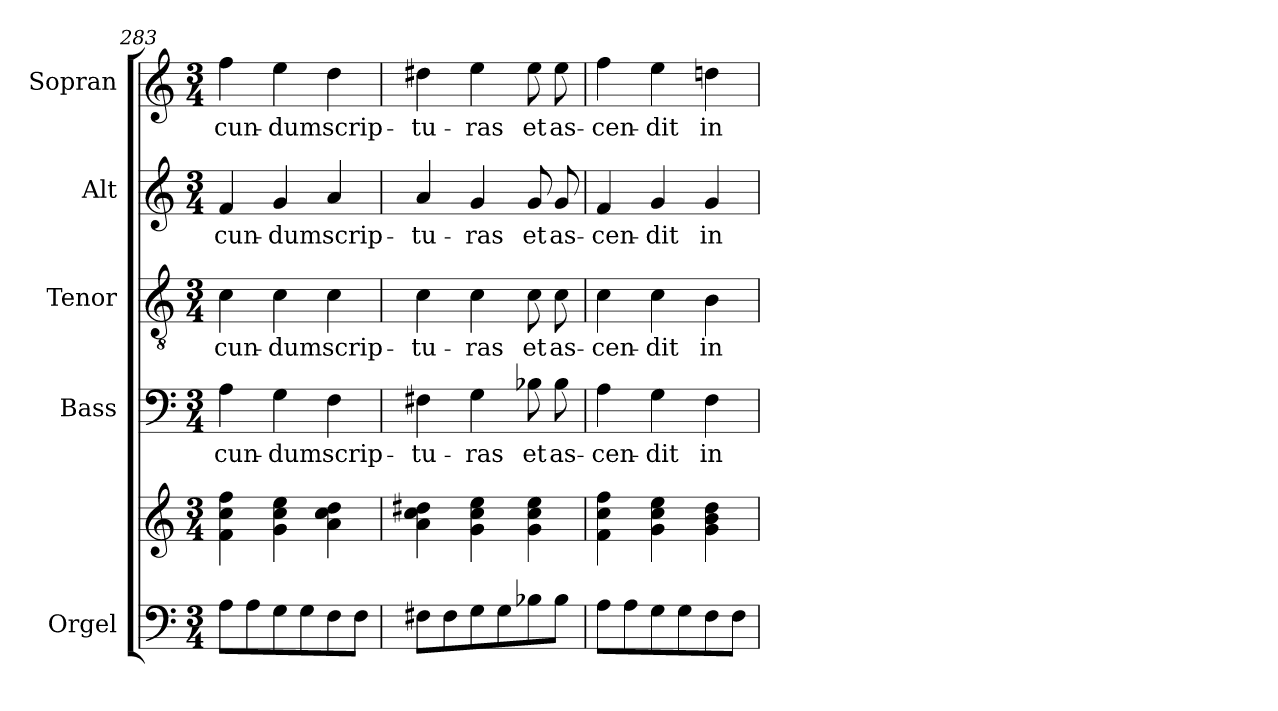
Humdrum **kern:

**kern	**kern	**kern	**text	**kern	**text	**kern	**text	**kern	**text
*part5	*part5	*part4	*part4	*part3	*part3	*part2	*part2	*part1	*part1
*staff6	*staff5	*staff4	*staff4	*staff3	*staff3	*staff2	*staff2	*staff1	*staff1
*I"Orgel	*	*I"Bass	*	*I"Tenor	*	*I"Alt	*	*I"Sopran	*
*I'Org.	*	*I'B.	*	*I'T.	*	*I'A.	*	*I'S.	*
*clefF4	*clefG2	*clefF4	*	*clefGv2	*	*clefG2	*	*clefG2	*
*k[]	*k[]	*k[]	*	*k[]	*	*k[]	*	*k[]	*
*C:	*C:	*C:	*	*C:	*	*C:	*	*C:	*
*M3/4	*M3/4	*M3/4	*	*M3/4	*	*M3/4	*	*M3/4	*
=283	=283	=283	=283	=283	=283	=283	=283	=283	=283
!	!	!	!LO:LY:b	!	!LO:LY:b	!	!LO:LY:b	!	!LO:LY:b
8A\L	4f\ 4cc\ 4ff\	4A\	-cun-	4c\	-cun-	4f/	-cun-	4ff\	-cun-
8A\	.	.	.	.	.	.	.	.	.
!	!	!	!LO:LY:b	!	!LO:LY:b	!	!LO:LY:b	!	!LO:LY:b
8G\	4g\ 4cc\ 4ee\	4G\	-dum	4c\	-dum	4g/	-dum	4ee\	-dum
8G\	.	.	.	.	.	.	.	.	.
!	!	!	!LO:LY:b	!	!LO:LY:b	!	!LO:LY:b	!	!LO:LY:b
8F\	4a\ 4cc\ 4dd\	4F\	scrip-	4c\	scrip-	4a/	scrip-	4dd\	scrip-
8F\J	.	.	.	.	.	.	.	.	.
!!LO:LB:g=z
=284	=284	=284	=284	=284	=284	=284	=284	=284	=284
!	!	!	!LO:LY:b	!	!LO:LY:b	!	!LO:LY:b	!	!LO:LY:b
8F#X\L	4a\ 4cc\ 4dd#X\	4F#X\	-tu-	4c\	-tu-	4a/	-tu-	4dd#X\	-tu-
8F#\	.	.	.	.	.	.	.	.	.
!	!	!	!LO:LY:b	!	!LO:LY:b	!	!LO:LY:b	!	!LO:LY:b
8G\	4g\ 4cc\ 4ee\	4G\	-ras	4c\	-ras	4g/	-ras	4ee\	-ras
8G\	.	.	.	.	.	.	.	.	.
!	!	!	!LO:LY:b	!	!LO:LY:b	!	!LO:LY:b	!	!LO:LY:b
8B-X\	4g\ 4cc\ 4ee\	8B-X\	et	8c\	et	8g/	et	8ee\	et
!	!	!	!LO:LY:b	!	!LO:LY:b	!	!LO:LY:b	!	!LO:LY:b
8B-\J	.	8B-\	as-	8c\	as-	8g/	as-	8ee\	as-
=285	=285	=285	=285	=285	=285	=285	=285	=285	=285
!	!	!	!LO:LY:b	!	!LO:LY:b	!	!LO:LY:b	!	!LO:LY:b
8A\L	4f\ 4cc\ 4ff\	4A\	-cen-	4c\	-cen-	4f/	-cen-	4ff\	-cen-
8A\	.	.	.	.	.	.	.	.	.
!	!	!	!LO:LY:b	!	!LO:LY:b	!	!LO:LY:b	!	!LO:LY:b
8G\	4g\ 4cc\ 4ee\	4G\	-dit	4c\	-dit	4g/	-dit	4ee\	-dit
8G\	.	.	.	.	.	.	.	.	.
!	!	!	!LO:LY:b	!	!LO:LY:b	!	!LO:LY:b	!	!LO:LY:b
8F\	4g\ 4b\ 4dd\	4F\	in	4B\	in	4g/	in	4ddn\	in
8F\J	.	.	.	.	.	.	.	.	.
=	=	=	=	=	=	=	=	=	=
*-	*-	*-	*-	*-	*-	*-	*-	*-	*-
